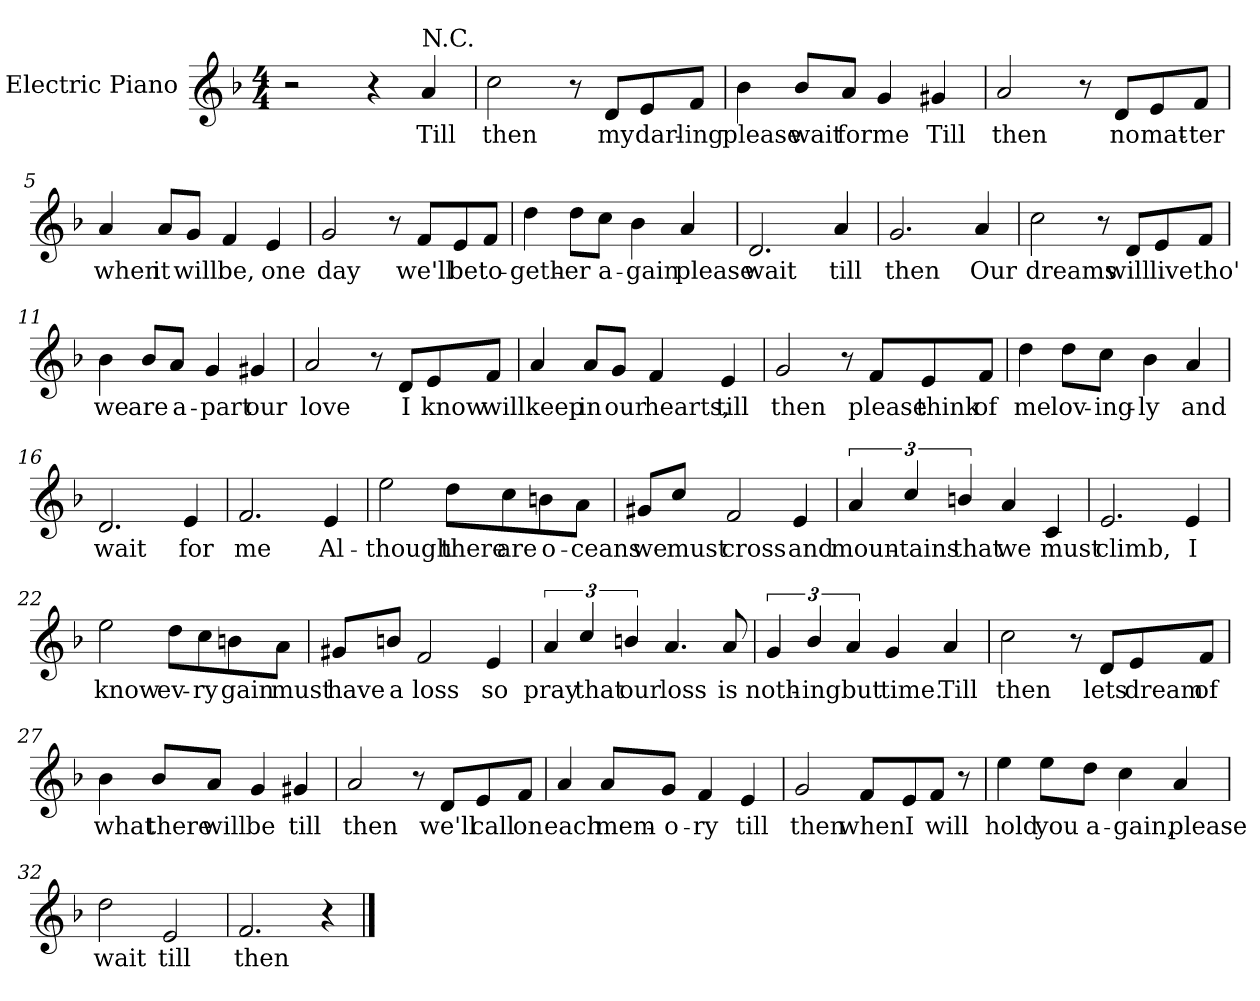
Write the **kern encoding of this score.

**kern	**text
*part1	*part1
*staff1	*staff1
*I"Electric Piano	*
*I'E.Pno	*
*clefG2	*
*k[b-]	*
*F:	*
*M4/4	*
=1	=1
2r	.
4r	.
!LO:TX:a:t=N.C.	!
4a/	Till
=2	=2
2cc\	then
8r	.
8d/L	my
8e/	darl-
8f/J	-ing
=3	=3
4b-\	please
8b-/L	wait
8a/J	for
4g/	me
4g#X/	Till
=4	=4
2a/	then
8r	.
8d/L	no
8e/	mat-
8f/J	-ter
!!LO:LB:g=z
=5	=5
4a/	when
8a/L	it
8g/J	will
4f/	be,
4e/	one
=6	=6
2g/	day
8r	.
8f/L	we'll
8e/	be
8f/J	to-
=7	=7
4dd\	-geth-
8dd\L	-er
8cc\J	a-
4b-\	-gain
4a/	please
=8	=8
2.d/	wait
4a/	till
!!LO:LB:g=z
=9	=9
2.g/	then
4a/	Our
=10	=10
2cc\	dreams
8r	.
8d/L	will
8e/	live
8f/J	tho'
=11	=11
4b-\	we
8b-/L	are
8a/J	a-
4g/	-part
4g#X/	our
=12	=12
2a/	love
8r	.
8d/L	I
8e/	know
8f/J	will
!!LO:LB:g=z
=13	=13
4a/	keep
8a/L	in
8g/J	our
4f/	hearts,
4e/	till
=14	=14
2g/	then
8r	.
8f/L	please
8e/	think
8f/J	of
=15	=15
4dd\	me
8dd\L	lov-
8cc\J	-ing-
4b-\	-ly
4a/	and
=16	=16
2.d/	wait
4e/	for
!!LO:LB:g=z
=17	=17
2.f/	me
4e/	Al-
=18	=18
2ee\	-though
8dd\L	there
8cc\	are
8bn\	o-
8a\J	-ceans
=19	=19
8g#X/L	we
8cc/J	must
2f/	cross
4e/	and
=20	=20
6a/	moun-
6cc/	-tains
6bn/	that
4a/	we
4c/	must
!!LO:LB:g=z
=21	=21
2.e/	climb,
4e/	I
=22	=22
2ee\	know
8dd\L	ev-
8cc\	-ry
8bn\	gain
8a\J	must
=23	=23
8g#X/L	have
8bn/J	a
2f/	loss
4e/	so
=24	=24
6a/	pray
6cc/	that
6bn/	our
4.a/	loss
8a/	is
!!LO:LB:g=z
=25	=25
6g/	noth-
6b-/	-ing
6a/	but
4g/	time.
4a/	Till
=26	=26
2cc\	then
8r	.
8d/L	lets
8e/	dream
8f/J	of
=27	=27
4b-\	what
8b-/L	there
8a/J	will
4g/	be
4g#X/	till
=28	=28
2a/	then
8r	.
8d/L	we'll
8e/	call
8f/J	on
!!LO:LB:g=z
=29	=29
4a/	each
8a/L	mem-
8g/J	-o-
4f/	-ry
4e/	till
=30	=30
2g/	then
8f/L	when
8e/	I
8f/J	will
8r	.
=31	=31
4ee\	hold
8ee\L	you
8dd\J	a-
4cc\	-gain,
4a/	please
=32	=32
2dd\	wait
2e/	till
=33	=33
2.f/	then
4r	.
==	==
*-	*-
